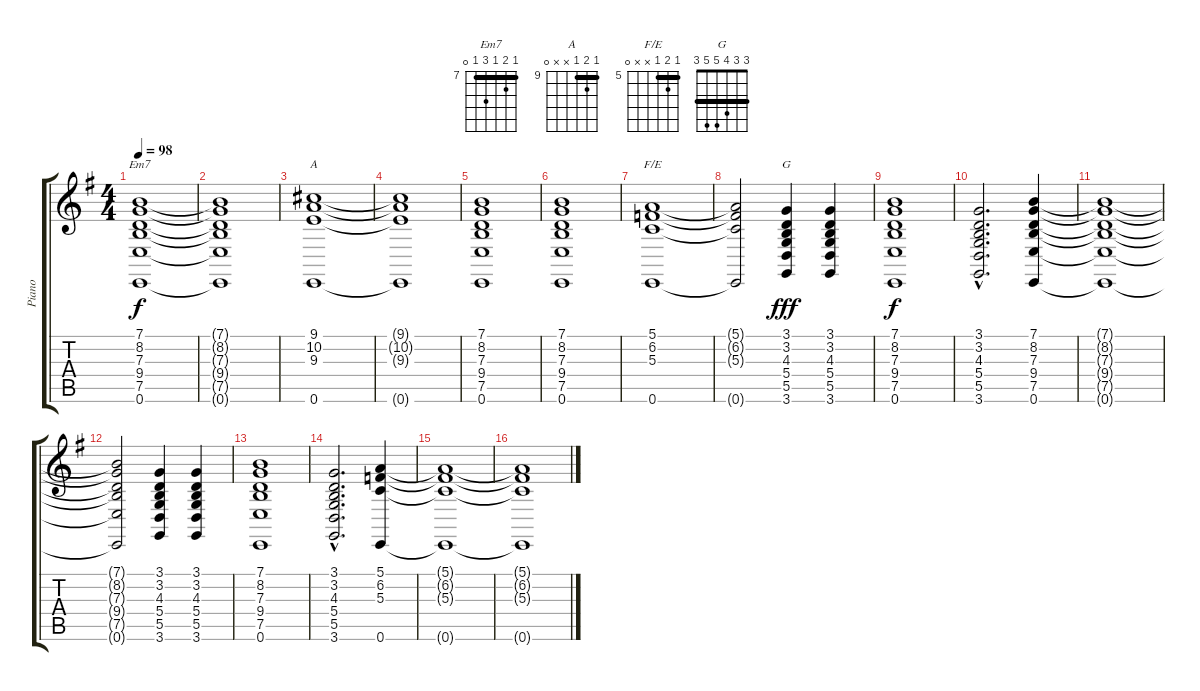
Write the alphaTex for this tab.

\track ("Piano" "Piano") {instrument stringensemble1}
\staff {score tabs}
\tuning (E4 B3 G3 D3 A2 E2) {hide}
\chord ("Em7" 7 8 7 9 7 0) {firstfret 7 barre 7}
\chord ("A" 9 10 9 x x 0) {firstfret 9 barre 9}
\chord ("F/E" 5 6 5 x x 0) {firstfret 5 barre 5}
\chord ("G" 3 3 4 5 5 3) {barre 3}
\ts (4 4)
\tempo 98
\clef g2
\ks eminor
(7.1 8.2 7.3 9.4 7.5 0.6).1{ch "Em7" dy f} |
(7.1{t} 8.2{t} 7.3{t} 9.4{t} 7.5{t} 0.6{t}).1 |
(9.1 10.2 9.3 0.6).1{ch "A"} |
(9.1{t} 10.2{t} 9.3{t} 0.6{t}).1 |
(7.1 8.2 7.3 9.4 7.5 0.6).1 |
(7.1 8.2 7.3 9.4 7.5 0.6).1 |
(5.1 6.2 5.3 0.6).1{ch "F/E"} |
(5.1{t} 6.2{t} 5.3{t} 0.6{t}).2 (3.1 3.2 4.3 5.4 5.5 3.6).4{ch "G" dy fff} (3.1 3.2 4.3 5.4 5.5 3.6).4 |
(7.1 8.2 7.3 9.4 7.5 0.6).1{dy f} |
(3.1{hac} 3.2{hac} 4.3{hac} 5.4{hac} 5.5{hac} 3.6{hac}).2{d} (7.1 8.2 7.3 9.4 7.5 0.6).4 |
(7.1{t} 8.2{t} 7.3{t} 9.4{t} 7.5{t} 0.6{t}).1 |
(7.1{t} 8.2{t} 7.3{t} 9.4{t} 7.5{t} 0.6{t}).2 (3.1 3.2 4.3 5.4 5.5 3.6).4 (3.1 3.2 4.3 5.4 5.5 3.6).4 |
(7.1 8.2 7.3 9.4 7.5 0.6).1 |
(3.1{hac} 3.2{hac} 4.3{hac} 5.4{hac} 5.5{hac} 3.6{hac}).2{d} (5.1 6.2 5.3 0.6).4 |
(5.1{t} 6.2{t} 5.3{t} 0.6{t}).1 |
(5.1{t} 6.2{t} 5.3{t} 0.6{t}).1
